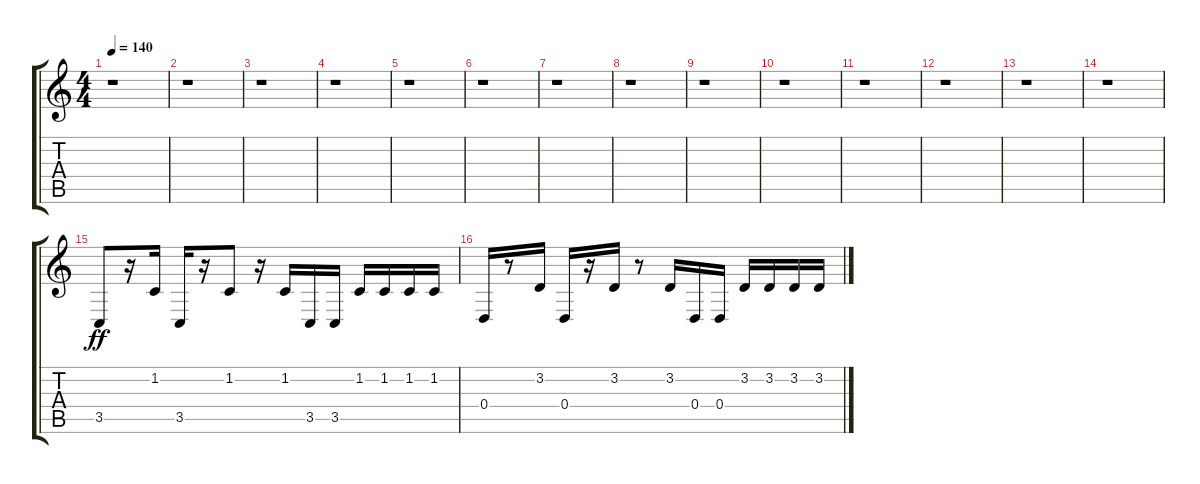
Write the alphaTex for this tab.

\track "" {instrument lead2sawtooth}
\staff {score tabs}
\tuning (E4 B3 G3 D3 A2 E2) {hide}
\ts (4 4)
\tempo 140
\clef g2
\ks c
r.1{dy ff} |
r.1 |
r.1 |
r.1 |
r.1 |
r.1 |
r.1 |
r.1 |
r.1 |
r.1 |
r.1 |
r.1 |
r.1 |
r.1 |
3.5.8{volume 11 balance 8 instrument lead2sawtooth} r.16 1.2.16 3.5.16 r.16 1.2.8 r.16 1.2.16 3.5.16 3.5.16 1.2.16 1.2.16 1.2.16 1.2.16 |
0.4.16 r.8 3.2.16 0.4.16 r.16 3.2.16 r.8 3.2.16 0.4.16 0.4.16 3.2.16 3.2.16 3.2.16 3.2.16
